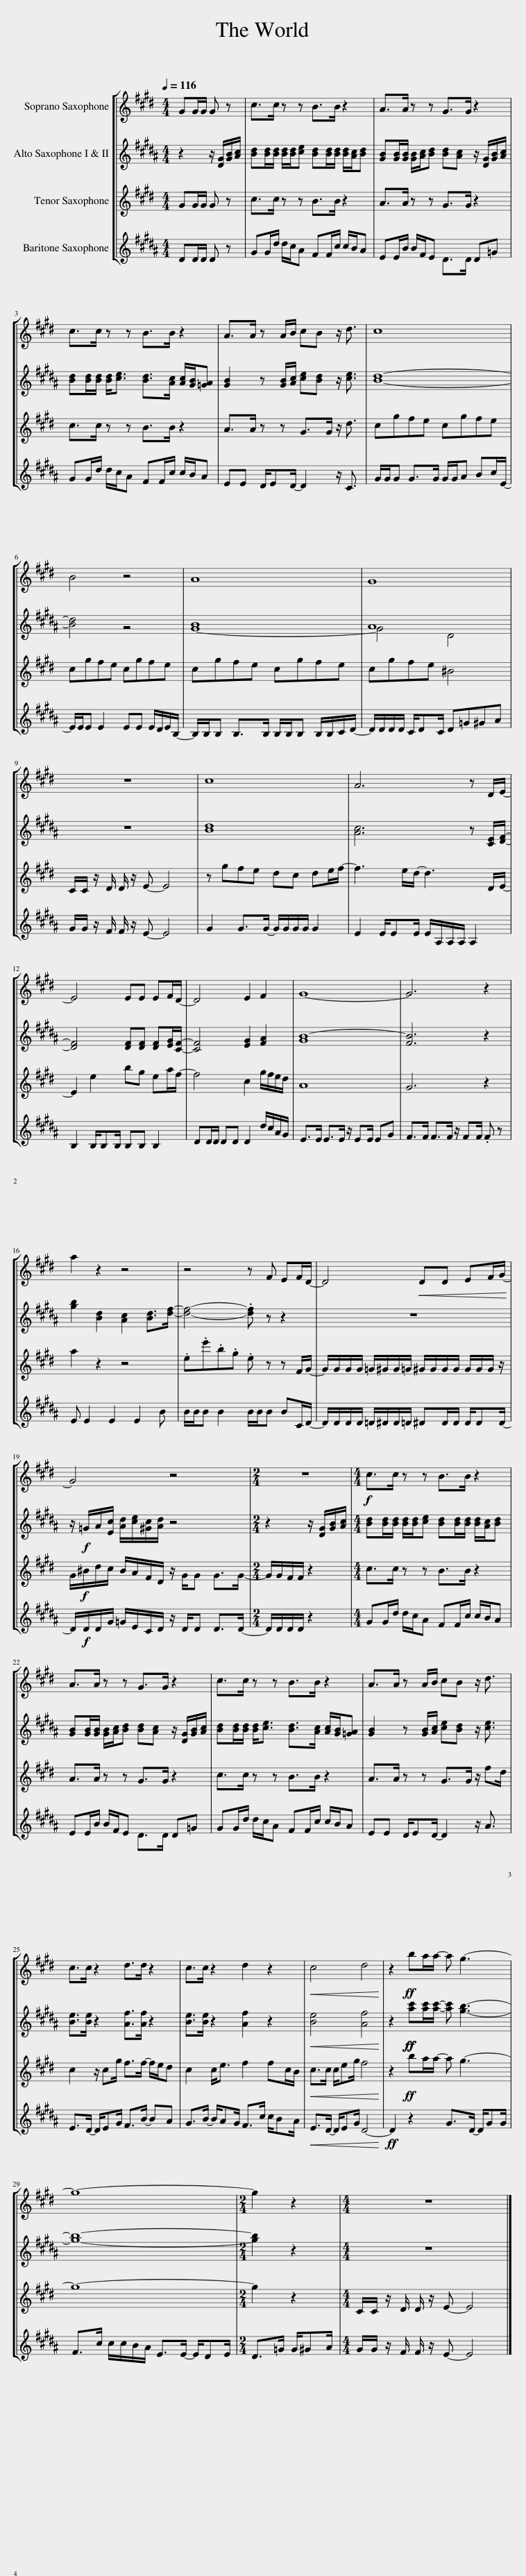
X:1
%%score [ 1 ( 2 3 ) 4 5 ]
L:1/8
Q:1/4=116
M:4/4
I:linebreak $
K:none
V:1 treble transpose=-2
V:2 treble transpose=-9
V:3 treble transpose="-9 "
V:4 treble transpose=-14
V:5 treble transpose=-21
V:1
[K:E] GG/G/ G z | c>c z z B>B z2 | A>A z z G>G z2 |$ c>c z z B>B z2 | A>A z A/B/ cB z/ d3/2 | %5
 c8 |$ B4 z4 | A8 | G8 |$ z8 | %10
 c8 | A6 z!mf! D/E/- |$ E4 EE EF/D/- | D4 E2 F2 | G8- | %15
 G6 z2 |$ a2 z2 z4 | z4 z!f! F EF/D/- | D4!<(! DD EF/G/-!<)! |$ G4 z4 | %20
[M:2/4] z4 |[M:4/4]!f! c>c z z B>B z2 |$ A>A z z G>G z2 | c>c z z B>B z2 | A>A z!f! A/B/ cB z/!f! d3/2 |$ %25
 c>c z2 d>d z2 | c>c z2 d2 z2 |!<(! c4 d4!<)! | z2!ff! ba/a/- a g3- |$ g8- | %30
[M:2/4] g2 z2 |[M:4/4] z8 |] %32
V:2
[K:B] z2 z/!f! [DG]/[GB]/[Ac]/ | [Bd][Bd]/[Bd]/ [Bd]/[Bd]/[ce] [Bd][Bd]/[Bd]/ [Bd]/[Ac]/[Bd] | [GB][GB]/[GB]/ [GB]/[Ac]/[Bd] [Bd][Ac] z/ [DG]/[GB]/[Ac]/ |$ [Bd][Bd]/[Bd]/ [Bd]<[ce] [Bd]>[Ac] [Ac]/[GB]/[=GA] | [GB]2 z [GB]/[Ac]/ [ce][Bd] z/ [ce]3/2 | %5
 [Bd]8- |$ [Bd]4 z4 |!mf! B8 | A8 |$ z8 | %10
 [Bd]8 | [Ac]6 z [CE]/[DF]/- |$ [DF]4 [DF][DF] [DF][EG]/[CF]/- | [CF]4 [EG]2 [FA]2 | [GB-]8 | %15
 [FB]6 z2 |$ [gb]2!f! [Bd]2 [Ac]2 [Bd]>[df]- | [df]4- .[df] z z2 | z8 |$ z/!f! =G/A/[Ec]/ [Ad]/[ce]/[^Gc]/[Ad]/ z4 | %20
[M:2/4] z2 z/!ff! [DG]/[GB]/[Ac]/ |[M:4/4] [Bd][Bd]/[Bd]/ [Bd]/[Bd]/[ce] [Bd][Bd]/[Bd]/ [Bd]/[Ac]/[Bd] |$ [GB][GB]/[GB]/ [GB]/[Ac]/[Bd] [Bd][Ac] z/ [DG]/[GB]/[Ac]/ | [Bd][Bd]/[Bd]/ [Bd]<[ce] [Bd]>[Ac] [Ac]/[GB]/[=GA] | [GB]2 z [GB]/[Ac]/ [ce][Bd] z/!f! [ce]3/2 |$ %25
 [Be]>[Be] z2 [Af]>[Af] z2 | [Be]>[Be] z2 [Af]2 z2 |!<(! [Be]4 [Af]4!<)! | z2!ff!!ff! [ac'][ac']/[ac']/- [ac'] [gb]3- |$ [gb]8- | %30
[M:2/4] [gb]2 z2 |[M:4/4] z8 |] %32
V:3
[K:B] x4 | x8 | x8 |$ x8 | x8 | %5
 x8 |$ x8 | G8- | G4 D4 |$ x8 | %10
 x8 | x8 |$ x8 | x8 | x8 | %15
 x8 |$ x8 | x8 | x8 |$ x8 | %20
[M:2/4] x4 |[M:4/4] x8 |$ x8 | x8 | x8 |$ %25
 x8 | x8 | x8 | x8 |$ x8 | %30
[M:2/4] x4 |[M:4/4] x8 |] %32
V:4
[K:E] GG/G/ G z | c>c z z B>B z2 | A>A z z G>G z2 |$ c>c z z B>B z2 | A>A z z G>G z/ d3/2 | %5
 cgfe cgfe |$ cgfe cgfe | cgfe cgfe | cgfe ^B4 |$ C/C/ z/ D/ D/ z/ E- E4 | %10
 z!f! gfe dc de/f/- | f3 e/d/- d3!mf! D/E/- |$ E2 e2 bg ea/f/- | f4 c2 g/f/e/d/ | A8 | %15
 G6 z2 |$ a2 z2 z4 | .e.e'.b.g .e z z F/G/- | G/G/G/G/ =G/^G/G/=G/ ^G/G/G/G/ G/G/G/ z/ |$ G/!f!^B/d/c/ B/A/F/D/ z/ G/G G>G- | %20
[M:2/4] G/G/F/F/ z2 |[M:4/4] c>c z z B>B z2 |$ A>A z z G>G z2 | c>c z z B>B z2 | A>A z z G>G z/!ff! fd/ |$ %25
 c2 z/ cg/ f>f- f/e/d | c2 c<e f2 fc/B/ |!<(! c>c c/eg/ f4!<)! | z2!ff! ba/a/- a g3- |$ g8- | %30
[M:2/4] g2 z2 |[M:4/4]!fff! C/C/ z/ D/ D/ z/ E- E4 |] %32
V:5
[K:B] DD/D/ D z | GG/d/ d/c/A FF/c/ c/B/A | EE/B/ B/F/E D>D D=G |$ GG/d/ d/c/A FF/c/ c/B/A | EE D/ED/- D2 z/ C3/2 | %5
 G/G/G G>G G/G/A Bc/E/- |$ E/E/E E2 EE E/D/E/B,/- | B,/B,/B, B,>B, B,/B,/B, B,/B,/C/D/- | D/D/D/D/ C/DC/ D=G^GA |$ G/G/ z/ F/ F/ z/ E- E4 | %10
 G2 G>G- G/G/G/G/ G2 | E2 E/EE/ E/A,/A,/A,/ A,2 |$ B,2 B,/B,B,/ B,B, B,2 | DD/D/ DD D2 d/c/A/G/ | E>E E>E z/ EE/ EG | %15
 F>F F>F z/ FF/ .F z |$ E E2 E2 E2 B | B/B/B B2 B/B/B BC/D/- | D/D/D/D/ =D/^D/D/=D/ ^DD/D/ D/DD/- |$ D/!f!D/D/G/ =G/E/C/D/ z/ D/D D>D- | %20
[M:2/4] D/D/D/D/ z2 |[M:4/4] GG/d/ d/c/A FF/c/ c/B/A |$ EE/B/ B/F/E D>D D=G | GG/d/ d/c/A FF/c/ c/B/A | EE D/ED/- D2 z/ A3/2 |$ %25
 E>D- D/EG/ F>B- BA | G>B- B/AG/ F>c c/BA/ |!<(! E>D- D/EG/ D4-!<)! |!ff! D2 z2!fff! G>D- D/GG/ |$ F>c c/c/B/A/ E>E- E/DE/ | %30
[M:2/4] D>=G G/^GA/ |[M:4/4] G/G/ z/ F/ F/ z/ E- E4 |] %32
